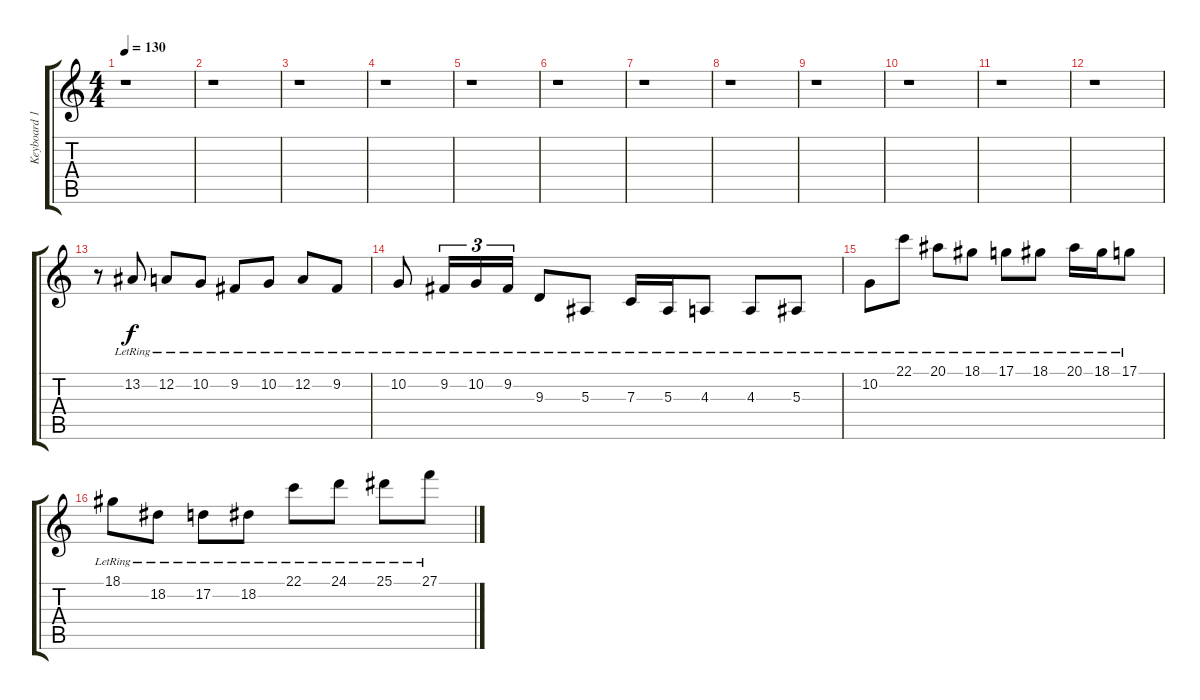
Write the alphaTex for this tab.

\track ("Keyboard 1" "Keyboard 1") {instrument lead2sawtooth}
\staff {score tabs}
\tuning (D4 A3 F3 C3 G2 D2) {hide}
\ts (4 4)
\tempo 130
\clef g2
\ks c
r.1{dy mp} |
r.1 |
r.1 |
r.1 |
r.1 |
r.1 |
r.1 |
r.1 |
r.1 |
r.1 |
r.1 |
r.1 |
r.8{instrument musicbox} 13.2{lr}.8{dy f} 12.2{lr}.8 10.2{lr}.8 9.2{lr}.8 10.2{lr}.8 12.2{lr}.8 9.2{lr}.8 |
10.2{lr}.8 9.2{lr}.16{tu (3 2)} 10.2{lr}.16{tu (3 2)} 9.2{lr}.16{tu (3 2)} 9.3{lr}.8 5.3{lr}.8 7.3{lr}.16 5.3{lr}.16 4.3{lr}.8 4.3{lr}.8 5.3{lr}.8 |
10.2{lr}.8 22.1{lr}.8 20.1{lr}.8 18.1{lr}.8 17.1{lr}.8 18.1{lr}.8 20.1{lr}.16 18.1{lr}.16 17.1{lr}.8 |
18.1{lr}.8 18.2{lr}.8 17.2{lr}.8 18.2{lr}.8 22.1{lr}.8 24.1{lr}.8 25.1{lr}.8 27.1{lr}.8
